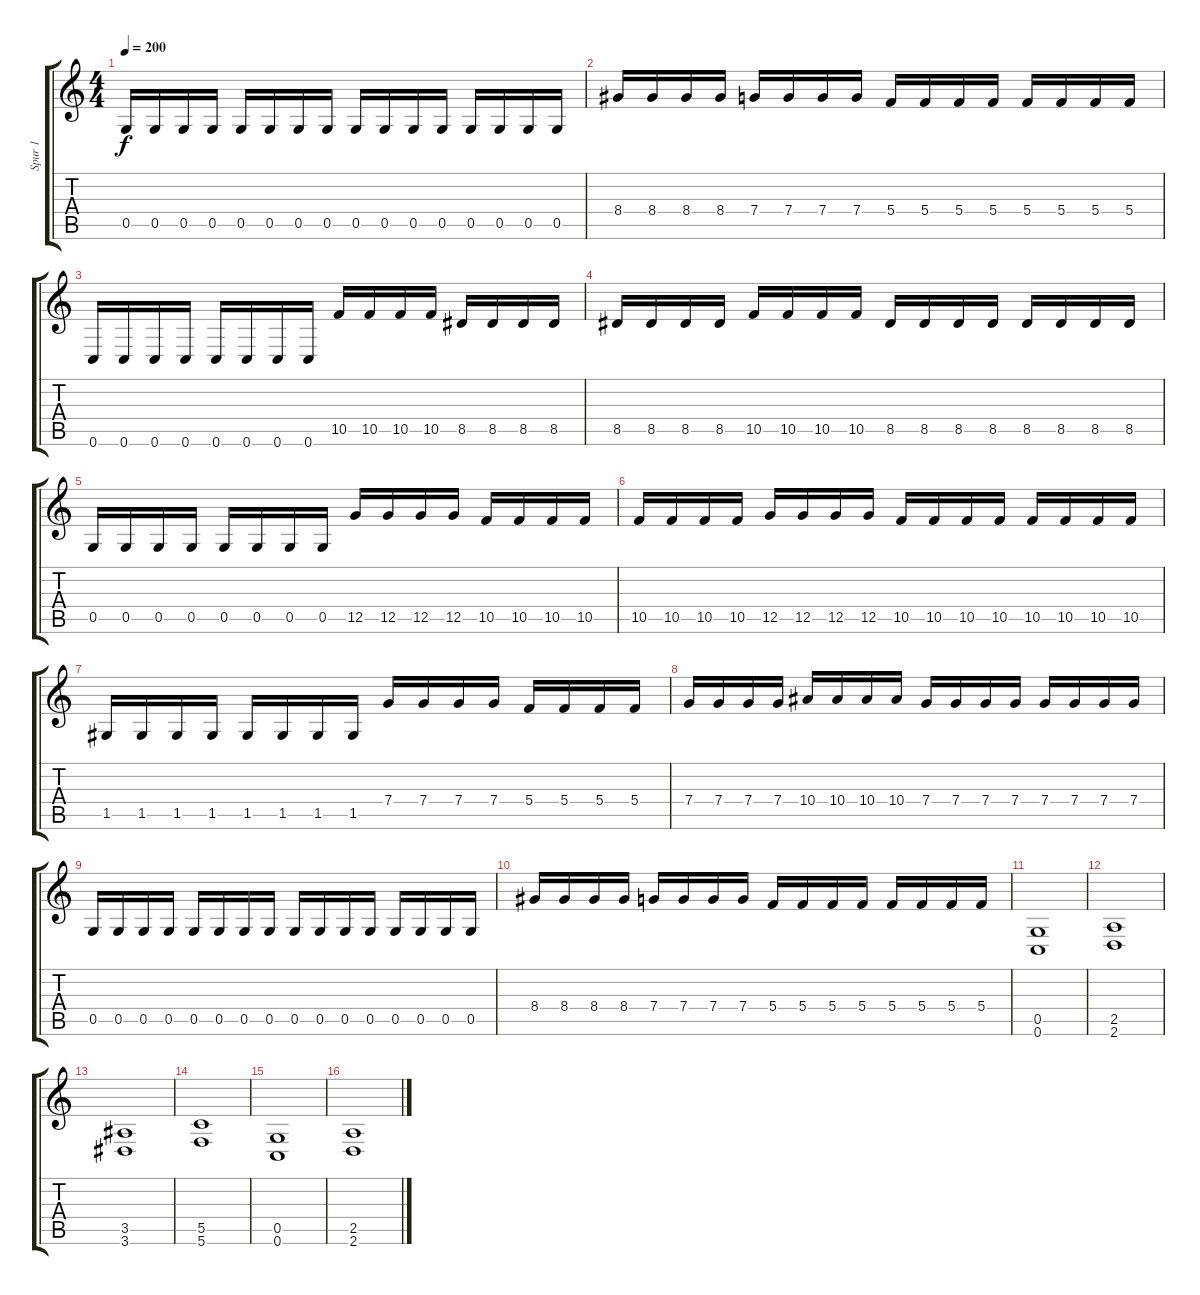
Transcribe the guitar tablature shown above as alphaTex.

\track ("Spur 1" "Spur 1") {instrument distortionguitar}
\staff {score tabs}
\tuning (D4 A3 F3 C3 G2 C2) {hide}
\ts (4 4)
\tempo 200
\clef g2
\ks c
0.5.16{dy f} 0.5.16 0.5.16 0.5.16 0.5.16 0.5.16 0.5.16 0.5.16 0.5.16 0.5.16 0.5.16 0.5.16 0.5.16 0.5.16 0.5.16 0.5.16 |
8.4.16 8.4.16 8.4.16 8.4.16 7.4.16 7.4.16 7.4.16 7.4.16 5.4.16 5.4.16 5.4.16 5.4.16 5.4.16 5.4.16 5.4.16 5.4.16 |
0.6.16 0.6.16 0.6.16 0.6.16 0.6.16 0.6.16 0.6.16 0.6.16 10.5.16 10.5.16 10.5.16 10.5.16 8.5.16 8.5.16 8.5.16 8.5.16 |
8.5.16 8.5.16 8.5.16 8.5.16 10.5.16 10.5.16 10.5.16 10.5.16 8.5.16 8.5.16 8.5.16 8.5.16 8.5.16 8.5.16 8.5.16 8.5.16 |
0.5.16 0.5.16 0.5.16 0.5.16 0.5.16 0.5.16 0.5.16 0.5.16 12.5.16 12.5.16 12.5.16 12.5.16 10.5.16 10.5.16 10.5.16 10.5.16 |
10.5.16 10.5.16 10.5.16 10.5.16 12.5.16 12.5.16 12.5.16 12.5.16 10.5.16 10.5.16 10.5.16 10.5.16 10.5.16 10.5.16 10.5.16 10.5.16 |
1.5.16 1.5.16 1.5.16 1.5.16 1.5.16 1.5.16 1.5.16 1.5.16 7.4.16 7.4.16 7.4.16 7.4.16 5.4.16 5.4.16 5.4.16 5.4.16 |
7.4.16 7.4.16 7.4.16 7.4.16 10.4.16 10.4.16 10.4.16 10.4.16 7.4.16 7.4.16 7.4.16 7.4.16 7.4.16 7.4.16 7.4.16 7.4.16 |
0.5.16 0.5.16 0.5.16 0.5.16 0.5.16 0.5.16 0.5.16 0.5.16 0.5.16 0.5.16 0.5.16 0.5.16 0.5.16 0.5.16 0.5.16 0.5.16 |
8.4.16 8.4.16 8.4.16 8.4.16 7.4.16 7.4.16 7.4.16 7.4.16 5.4.16 5.4.16 5.4.16 5.4.16 5.4.16 5.4.16 5.4.16 5.4.16 |
(0.5 0.6).1 |
(2.5 2.6).1 |
(3.5 3.6).1 |
(5.5 5.6).1 |
(0.5 0.6).1 |
(2.5 2.6).1
